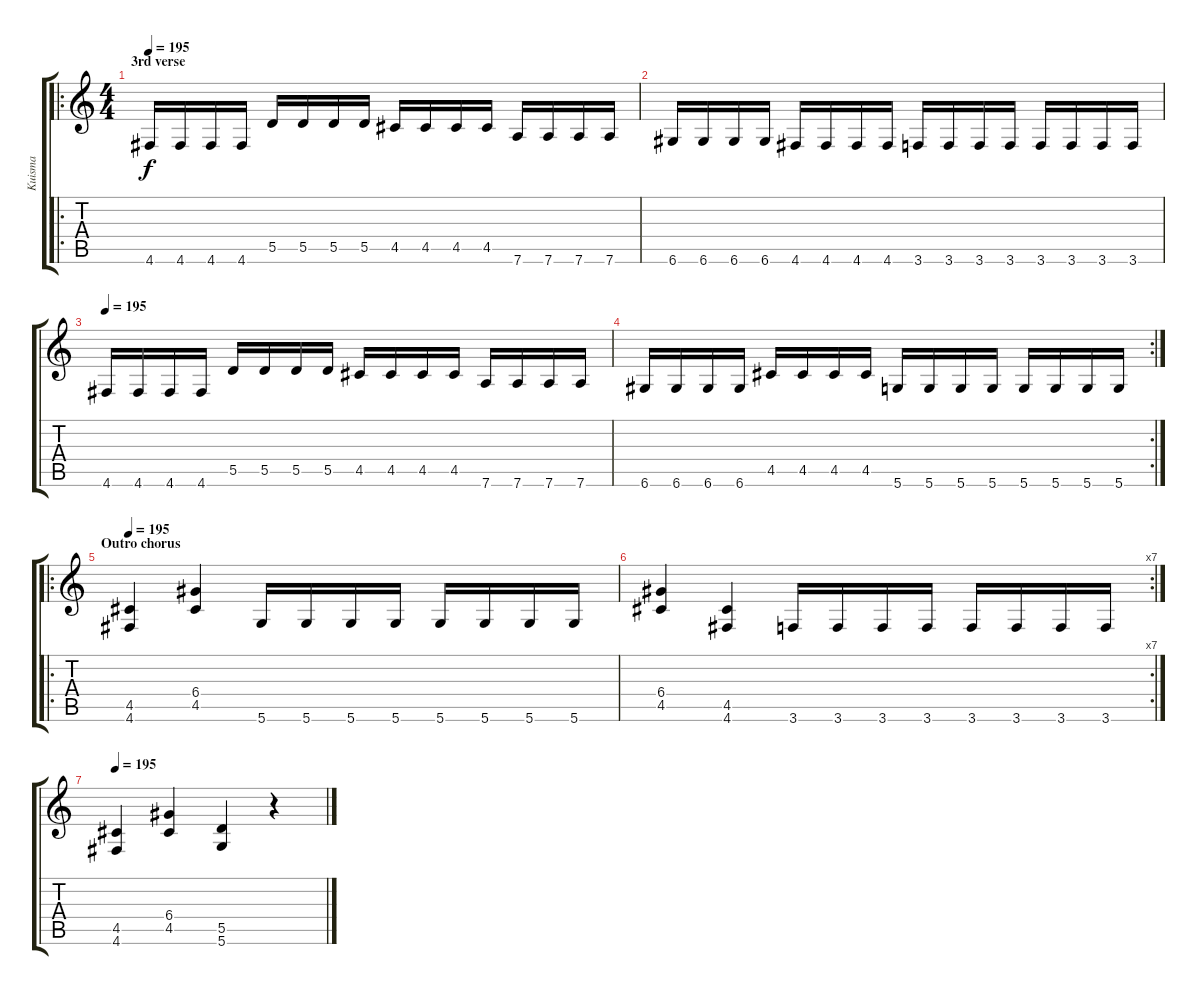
\track ("Kuisma" "Kuisma") {instrument distortionguitar}
\staff {score tabs}
\tuning (E4 B3 G3 D3 A2 D2) {hide}
\ro
\ts (4 4)
\section ("" "3rd verse")
\tempo 195
\clef g2
\ks c
4.6.16{dy f} 4.6.16 4.6.16 4.6.16 5.5.16 5.5.16 5.5.16 5.5.16 4.5.16 4.5.16 4.5.16 4.5.16 7.6.16 7.6.16 7.6.16 7.6.16 |
6.6.16 6.6.16 6.6.16 6.6.16 4.6.16 4.6.16 4.6.16 4.6.16 3.6.16 3.6.16 3.6.16 3.6.16 3.6.16 3.6.16 3.6.16 3.6.16 |
\tempo 195
4.6.16 4.6.16 4.6.16 4.6.16 5.5.16 5.5.16 5.5.16 5.5.16 4.5.16 4.5.16 4.5.16 4.5.16 7.6.16 7.6.16 7.6.16 7.6.16 |
\rc 2
6.6.16 6.6.16 6.6.16 6.6.16 4.5.16 4.5.16 4.5.16 4.5.16 5.6.16 5.6.16 5.6.16 5.6.16 5.6.16 5.6.16 5.6.16 5.6.16 |
\ro
\section ("" "Outro chorus")
\tempo 195
(4.5 4.6).4 (6.4 4.5).4 5.6.16 5.6.16 5.6.16 5.6.16 5.6.16 5.6.16 5.6.16 5.6.16 |
\rc 7
(6.4 4.5).4 (4.5 4.6).4 3.6.16 3.6.16 3.6.16 3.6.16 3.6.16 3.6.16 3.6.16 3.6.16 |
\tempo 195
(4.5 4.6).4 (6.4 4.5).4 (5.5 5.6).4 r.4
